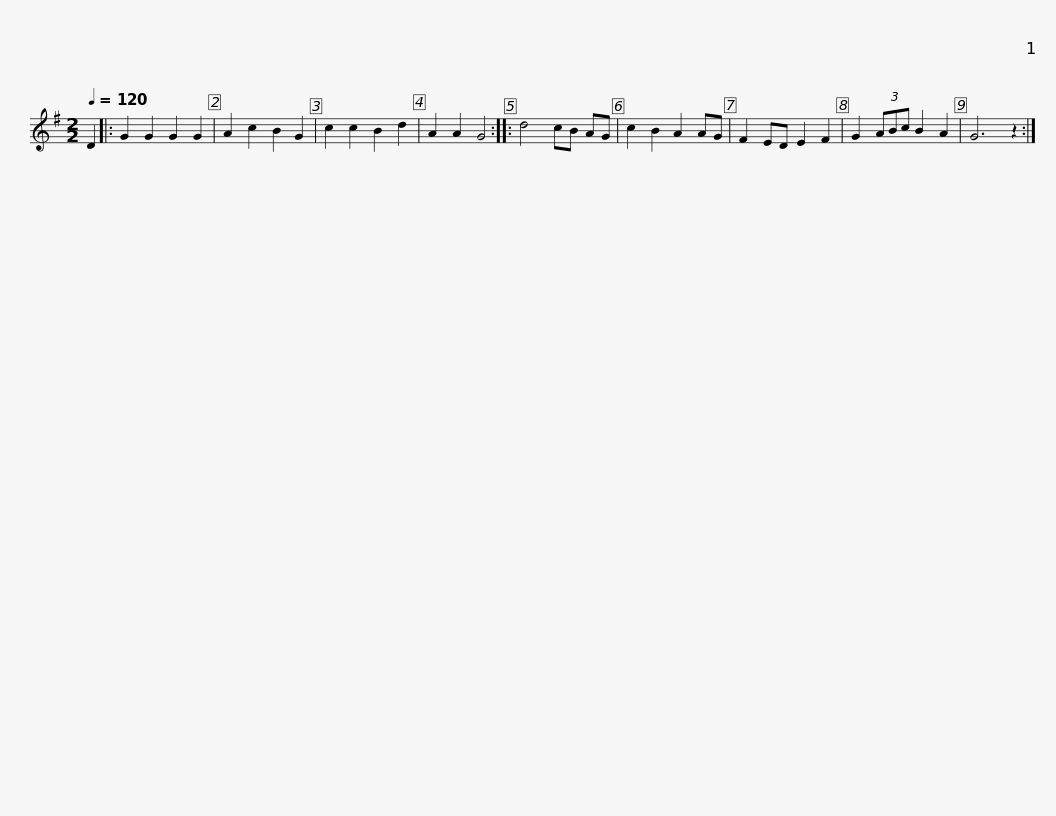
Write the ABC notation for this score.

X:1
L:1/8
Q:1/4=120
M:2/2
I:linebreak $
K:G
V:1 treble
V:1
 D2 |: G2 G2 G2 G2 | A2 c2 B2 G2 | c2 c2 B2 d2 | A2 A2 G4 :: %5
 d4 cB AG | c2 B2 A2 AG | F2 ED E2 F2 | G2 (3ABc B2 A2 |$ G6 z2 :| %10
